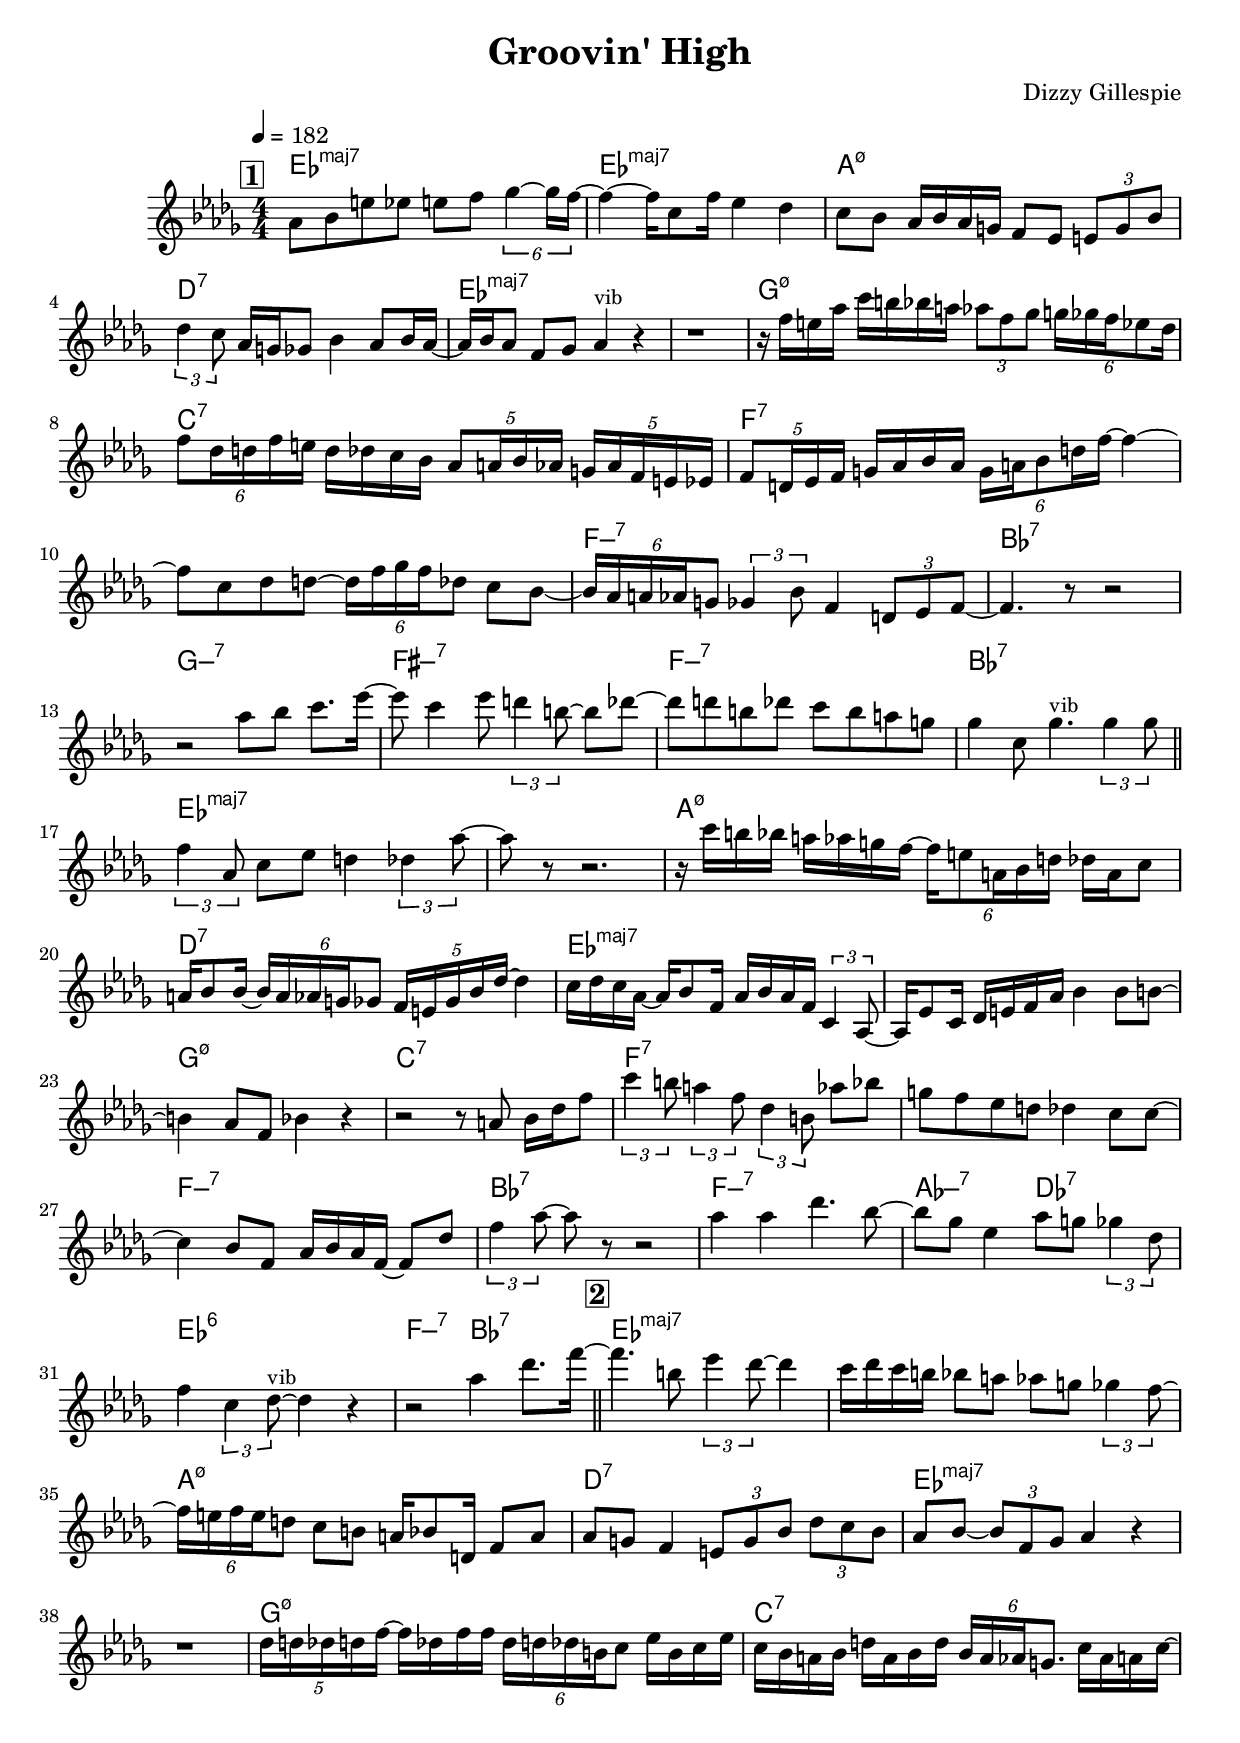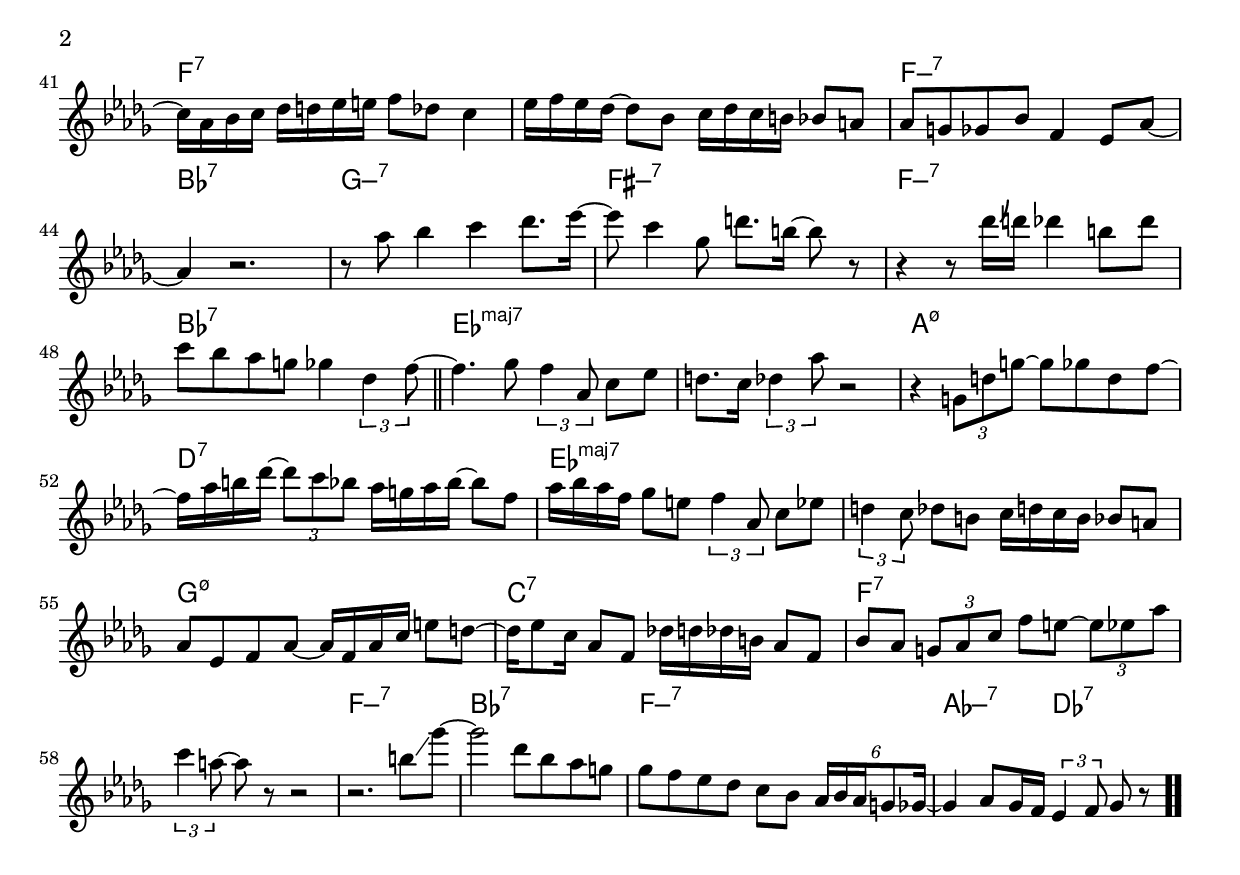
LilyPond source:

\version "2.13.2"

#(ly:set-option 'point-and-click #f)

\header {
  title = "Groovin' High"
  composer = "Dizzy Gillespie"
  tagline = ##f
}
global =
{
    \override Staff.TimeSignature #'style = #'()
    \time 4/4
    \clef "treble"
    \key des \major
    \override Rest #'direction = #'0
    \override MultiMeasureRest #'staff-position = #0
}
\score
{
<<
    \transpose c' c'

    \new ChordNames { \chords {
      \set majorSevenSymbol = \markup { "maj7" }
      \set minorChordModifier = \markup { \char ##x2013 }
      
      | es1:maj | es1:maj | a1:min5-7 | d1:7 | es1:maj | s1 | g1:min5-7 | c1:7 
      | f1:7 | s1 | f1:min7 | bes1:7 | g1:min7 | fis1:min7 | f1:min7 | bes1:7 
      | es1:maj | s1 | a1:min5-7 | d1:7 | es1:maj | s1 | g1:min5-7 | c2:7 s2 
      | f1:7 | s1 | f1:min7 | bes2:7 s2 | f1:min7 | aes2:min7 des2:7 | es1:6 | f2:min7 bes2:7 
      | es1:maj | s1 | a1:min5-7 | d1:7 | es1:maj | s1 | g1:min5-7 | c2:7 s2 
      | f1:7 | s1 | f1:min7 | bes2:7 s2 | g1:min7 | fis1:min7 | f1:min7 | bes1:7 
      | es1:maj | s1 | a1:min5-7 | d2:7 s2 | es1:maj | s1 | g1:min5-7 | c2:7 s2 
      | f1:7 | s1 | f1:min7 | bes2:7 s2 | f1:min7 | aes2:min7 des2:7|
      }
      }

    \new Staff
    <<
    \transpose c' c'

    {
      \global
  		%\override Score.MetronomeMark #'transparent = ##t
  		%\override Score.MetronomeMark #'stencil = ##f
  		
  		\override HorizontalBracket #'direction = #UP
  		\override HorizontalBracket #'bracket-flare = #'(0 . 0)
  		
  		\override TextSpanner #'dash-fraction = #1.0
  		\override TextSpanner #'bound-details #'left #'text = \markup{ \concat{\draw-line #'(0 . -1.0) \draw-line #'(1.0 . 0) }}
  		\override TextSpanner #'bound-details #'right #'text = \markup{ \concat{ \draw-line #'(1.0 . 0) \draw-line #'(0 . -1.0) }}
          \set Score.markFormatter = #format-mark-box-numbers


      \tempo 4 = 182
      \set Score.currentBarNumber = #1
     
      \bar "||" \mark \default aes'8 bes'8 e''8 es''8 e''8 f''8 \tuplet 6/4 {ges''4~ ges''16 f''16~} 
      | f''4~ f''16 c''8 f''16 es''4 des''4 
      | c''8 bes'8 aes'16 bes'16 aes'16 g'16 f'8 es'8 \tuplet 3/2 {e'8 g'8 bes'8} 
      | \tuplet 3/2 {des''4 c''8} aes'16 g'16 ges'8 bes'4 aes'8 bes'16 aes'16~ 
      | aes'16 bes'16 aes'8 f'8 ges'8 aes'4^\markup{\left-align \small vib} r4 
      | r1 
      | r16 f''16 e''16 aes''16 c'''16 b''16 bes''16 a''16 \tuplet 3/2 {aes''8 f''8 ges''8} \tuplet 6/4 {g''16 ges''16 f''16 es''8 des''16} 
      | \tuplet 6/4 {f''8 des''16 d''16 f''16 e''16} d''16 des''16 c''16 bes'16 \tuplet 5/4 {aes'8 a'16 bes'16 aes'16} \tuplet 5/4 {g'16 aes'16 f'16 e'16 es'16} 
      | \tuplet 5/4 {f'8 d'16 es'16 f'16} g'16 aes'16 bes'16 aes'16 \tuplet 6/4 {g'16 a'16 bes'8 d''16 f''16~} f''4~ 
      | f''8 c''8 des''8 d''8~ \tuplet 6/4 {d''16 f''16 ges''16 f''16 des''8} c''8 bes'8~ 
      | \tuplet 6/4 {bes'16 aes'16 a'16 aes'16 g'8} \tuplet 3/2 {ges'4 bes'8} f'4 \tuplet 3/2 {d'8 es'8 f'8~} 
      | f'4. r8 r2 
      | r2 aes''8 bes''8 c'''8. es'''16~ 
      | es'''8 c'''4 es'''8 \tuplet 3/2 {d'''4 b''8~} b''8 des'''8~ 
      | des'''8 d'''8 b''8 des'''8 c'''8 b''8 a''8 g''8 
      | ges''4 c''8 ges''4.^\markup{\left-align \small vib} \tuplet 3/2 {ges''4 ges''8} 
      \bar "||" \tuplet 3/2 {f''4 aes'8} c''8 es''8 d''4 \tuplet 3/2 {des''4 aes''8~} 
      | aes''8 r8 r2. 
      | r16 c'''16 b''16 bes''16 a''16 aes''16 g''16 f''16~ \tuplet 6/4 {f''16 e''8 a'16 bes'16 d''16} des''16 a'16 c''8 
      | a'16 bes'8 bes'16~ \tuplet 6/4 {bes'16 a'16 aes'16 g'16 ges'8} \tuplet 5/4 {f'16 e'16 ges'16 bes'16 des''16~} des''4 
      | c''16 des''16 c''16 aes'16~ aes'16 bes'8 f'16 aes'16 bes'16 aes'16 f'16 \tuplet 3/2 {c'4 aes8~} 
      | aes16 es'8 c'16 des'16 e'16 f'16 aes'16 bes'4 bes'8 b'8~ 
      | b'4 aes'8 f'8 bes'4 r4 
      | r2 r8 a'8 bes'16 des''16 f''8 
      | \tuplet 3/2 {c'''4 b''8} \tuplet 3/2 {a''4 f''8} \tuplet 3/2 {des''4 b'8} aes''8 bes''8 
      | g''8 f''8 es''8 d''8 des''4 c''8 c''8~ 
      | c''4 bes'8 f'8 aes'16 bes'16 aes'16 f'16~ f'8 des''8 
      | \tuplet 3/2 {f''4 aes''8~} aes''8 r8 r2 
      | aes''4 aes''4 des'''4. bes''8~ 
      | bes''8 ges''8 es''4 aes''8 g''8 \tuplet 3/2 {ges''4 des''8} 
      | f''4 \tuplet 3/2 {c''4 des''8~^\markup{\left-align \small vib}} des''4 r4 
      | r2 aes''4 des'''8. f'''16~ 
      \bar "||" \mark \default f'''4. b''8 \tuplet 3/2 {es'''4 des'''8~} des'''4 
      | c'''16 des'''16 c'''16 b''16 bes''8 a''8 aes''8 g''8 \tuplet 3/2 {ges''4 f''8~} 
      | \tuplet 6/4 {f''16 e''16 f''16 e''16 d''8} c''8 b'8 a'16\glissando  bes'8 d'16 f'8 a'8 
      | aes'8 g'8 f'4 \tuplet 3/2 {e'8 g'8 bes'8} \tuplet 3/2 {des''8 c''8 bes'8} 
      | aes'8 bes'8~ \tuplet 3/2 {bes'8 f'8 ges'8} aes'4 r4 
      | r1 
      | \tuplet 5/4 {des''16 d''16 des''16 d''16 f''16~} f''16 des''16 f''16 f''16 \tuplet 6/4 {des''16 d''16 des''16 b'16 c''8} es''16 b'16 c''16 es''16 
      | c''16 bes'16 a'16 bes'16 d''16 a'16 bes'16 d''16 \tuplet 6/4 {bes'16 a'16 aes'16 g'8.} c''16 aes'16 a'16 c''16~ 
      | c''16 aes'16 bes'16 c''16 des''16 d''16 es''16 e''16 f''8 des''8 c''4 
      | es''16 f''16 es''16 des''16~ des''8 bes'8 c''16 des''16 c''16 b'16 bes'8 a'8 
      | aes'8 g'8 ges'8 bes'8 f'4 es'8 aes'8~ 
      | aes'4 r2. 
      | r8 aes''8 bes''4 c'''4 des'''8. es'''16~ 
      | es'''8 c'''4 ges''8 d'''8. b''16~ b''8 r8 
      | r4 r8 des'''16\bendAfter #+4  d'''16 des'''4 b''8 des'''8 
      | c'''8 bes''8 aes''8 g''8 ges''4 \tuplet 3/2 {des''4 f''8~} 
      \bar "||" f''4. ges''8 \tuplet 3/2 {f''4 aes'8} c''8 es''8 
      | d''8. c''16 \tuplet 3/2 {des''4 aes''8} r2 
      | r4 \tuplet 3/2 {g'8 d''8 g''8~} g''8 ges''8 d''8 f''8~ 
      | f''16 aes''16 b''16 des'''16~ \tuplet 3/2 {des'''8 c'''8 bes''8} aes''16 g''16 aes''16 bes''16~ bes''8 f''8 
      | aes''16 bes''16 aes''16 f''16 ges''8 e''8 \tuplet 3/2 {f''4 aes'8} c''8 es''8 
      | \tuplet 3/2 {d''4 c''8} des''8 b'8 c''16 d''16 c''16 b'16 bes'8 a'8 
      | aes'8 es'8 f'8 aes'8~ aes'16 f'16 aes'16 c''16 e''8 d''8~ 
      | d''16 es''8 c''16 aes'8 f'8 des''16 d''16 des''16 b'16 aes'8 f'8 
      | bes'8 aes'8 \tuplet 3/2 {g'8 aes'8 c''8} f''8 e''8~ \tuplet 3/2 {e''8 es''8 aes''8} 
      | \tuplet 3/2 {c'''4 a''8~} a''8 r8 r2 
      | r2. b''8\glissando  ges'''8~ 
      | ges'''2 des'''8 bes''8 aes''8 g''8 
      | ges''8 f''8 es''8 des''8 c''8 bes'8 \tuplet 6/4 {aes'16 bes'16 aes'16 g'8 ges'16~} 
      | ges'4 aes'8 ges'16 f'16 \tuplet 3/2 {es'4 f'8} ges'8 r8\bar  ".."
    }
    >>
>>    
}
